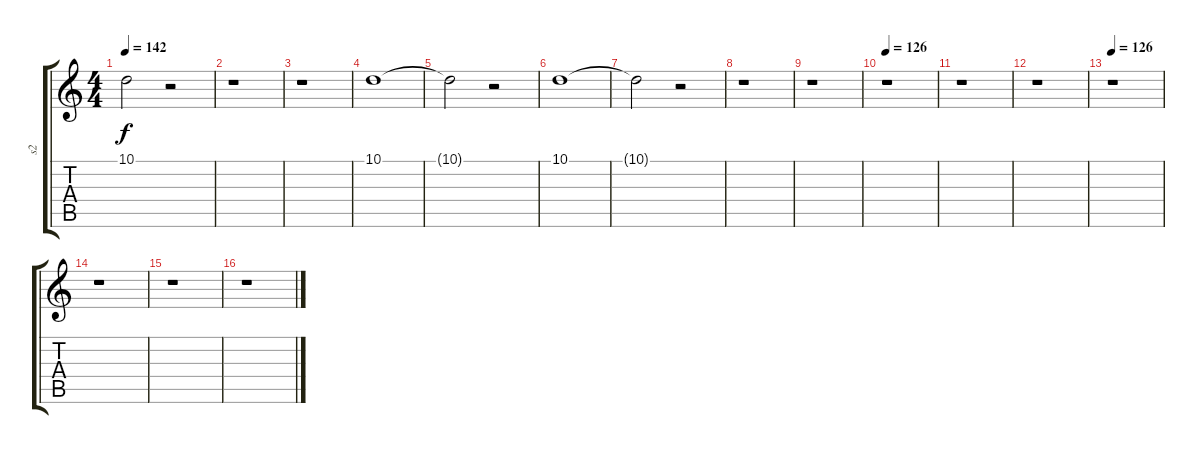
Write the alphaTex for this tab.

\track ("s2" "s2") {instrument fx2soundtrack}
\staff {score tabs}
\tuning (E4 B3 G3 D3 A2 E2) {hide}
\ts (4 4)
\tempo 142
\clef g2
\ks c
10.1{t}.2{dy f} r.2 |
r.1 |
r.1 |
10.1.1 |
10.1{t}.2 r.2 |
10.1.1 |
10.1{t}.2 r.2 |
r.1 |
r.1 |
\tempo 126
r.1 |
r.1 |
r.1 |
\tempo 126
r.1 |
r.1 |
r.1 |
r.1
